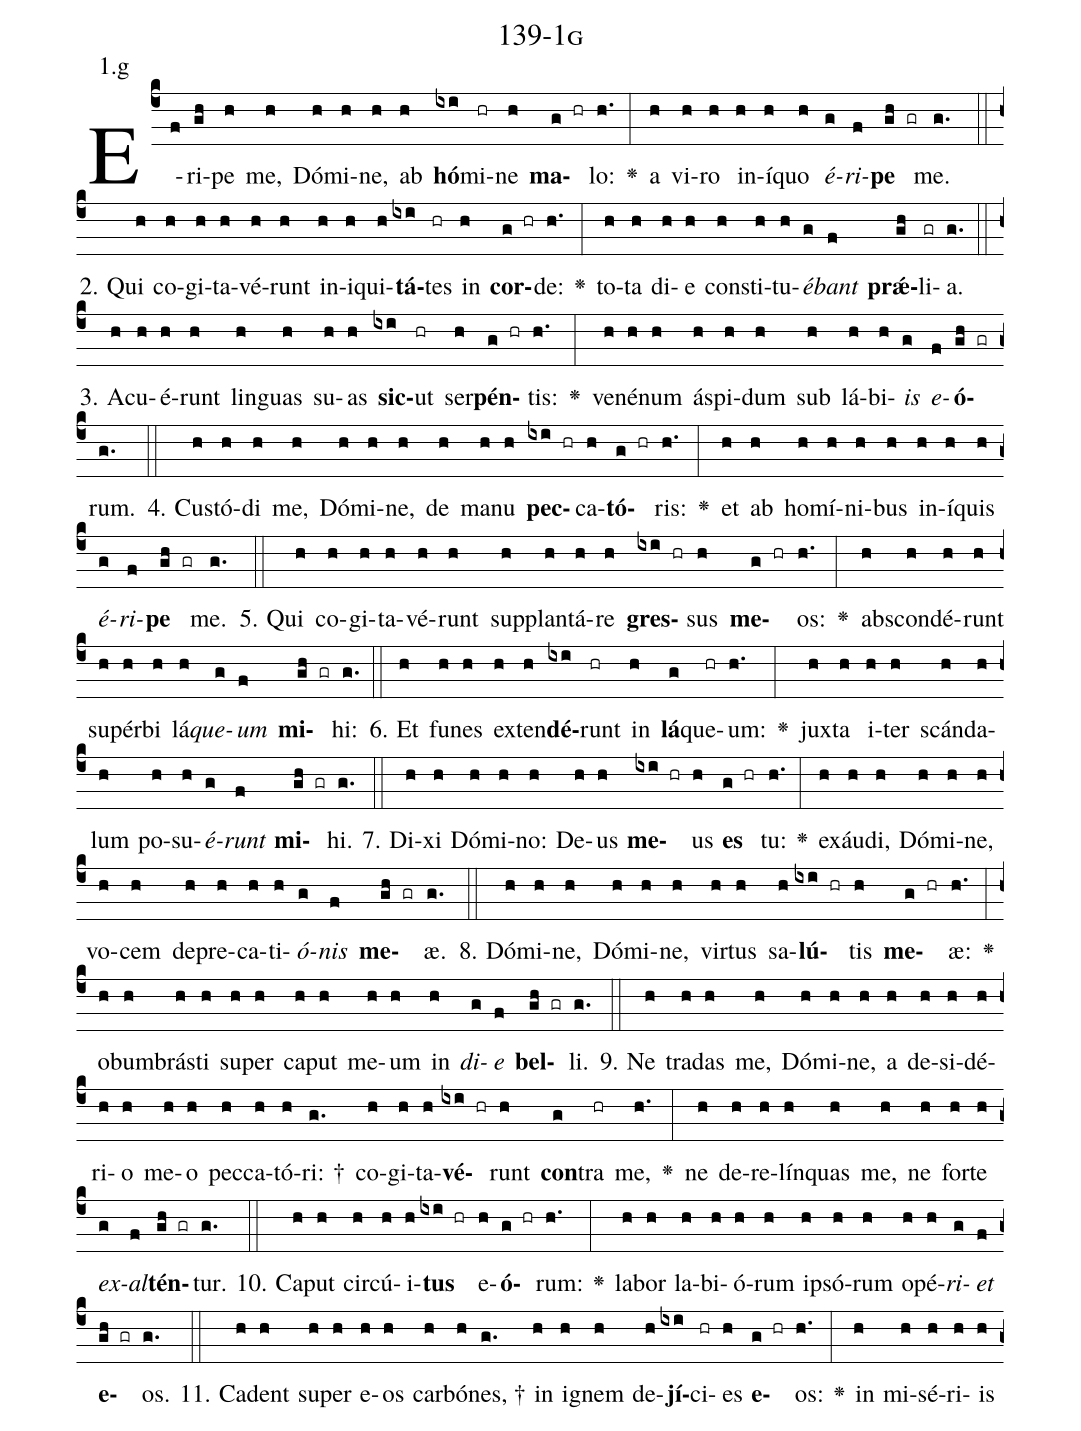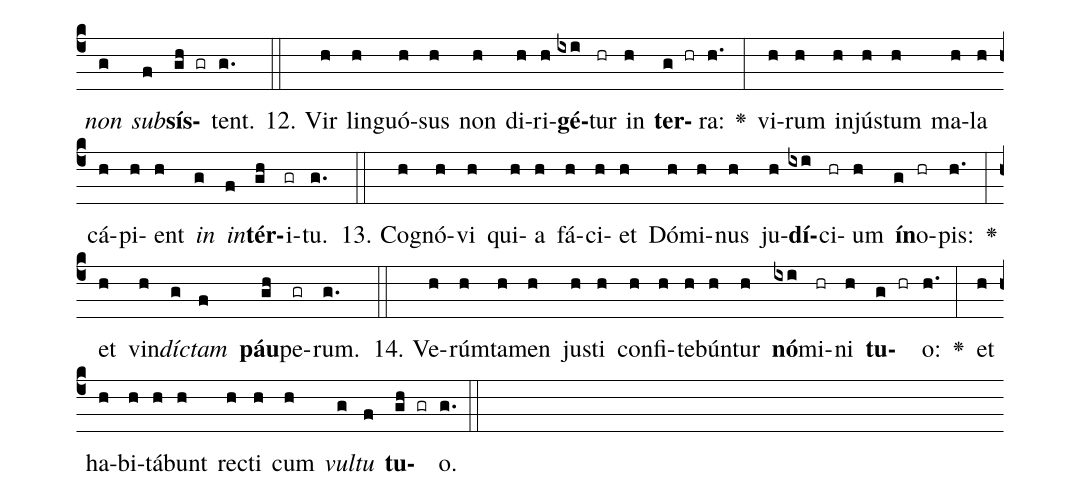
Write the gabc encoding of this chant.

name: 139-1g;
annotation: 1.g;
%%
(c4)E(f)ri(gh)pe(h) me,(h) Dó(h)mi(h)ne,(h) ab(h) <b>hó</b>(ixi)mi(hr)ne(h) <b>ma</b>(g hr)lo:(h.) <v>\greheightstar</v>(:) a(h) vi(h)ro(h) in(h)í(h)quo(h) <i>é</i>(g)<i>ri</i>(f)<b>pe</b>(gh gr) me.(g.) (::)
2. Qui(h) co(h)gi(h)ta(h)vé(h)runt(h) in(h)i(h)qui(h)<b>tá</b>(ixi)tes(hr) in(h) <b>cor</b>(g hr)de:(h.) <v>\greheightstar</v>(:) to(h)ta(h) di(h)e(h) con(h)sti(h)tu(h)<i>é</i>(g)<i>bant</i>(f) <b>prǽ</b>(gh)li(gr)a.(g.) (::)
3. A(h)cu(h)é(h)runt(h) lin(h)guas(h) su(h)as(h) <b>sic</b>(ixi)ut(hr) ser(h)<b>pén</b>(g hr)tis:(h.) <v>\greheightstar</v>(:) ve(h)né(h)num(h) ás(h)pi(h)dum(h) sub(h) lá(h)bi(h)<i>is</i>(g) <i>e</i>(f)<b>ó</b>(gh gr)rum.(g.) (::)
4. Cus(h)tó(h)di(h) me,(h) Dó(h)mi(h)ne,(h) de(h) ma(h)nu(h) <b>pec</b>(ixi hr)ca(h)<b>tó</b>(g hr)ris:(h.) <v>\greheightstar</v>(:) et(h) ab(h) ho(h)mí(h)ni(h)bus(h) in(h)í(h)quis(h) <i>é</i>(g)<i>ri</i>(f)<b>pe</b>(gh gr) me.(g.) (::)
5. Qui(h) co(h)gi(h)ta(h)vé(h)runt(h) sup(h)plan(h)tá(h)re(h) <b>gres</b>(ixi hr)sus(h) <b>me</b>(g hr)os:(h.) <v>\greheightstar</v>(:) abs(h)con(h)dé(h)runt(h) su(h)pér(h)bi(h) lá(h)<i>que</i>(g)<i>um</i>(f) <b>mi</b>(gh gr)hi:(g.) (::)
6. Et(h) fu(h)nes(h) ex(h)ten(h)<b>dé</b>(ixi)runt(hr) in(h) <b>lá</b>(g)que(hr)um:(h.) <v>\greheightstar</v>(:) jux(h)ta(h) i(h)ter(h) scán(h)da(h)lum(h) po(h)su(h)<i>é</i>(g)<i>runt</i>(f) <b>mi</b>(gh gr)hi.(g.) (::)
7. Di(h)xi(h) Dó(h)mi(h)no:(h) De(h)us(h) <b>me</b>(ixi hr)us(h) <b>es</b>(g hr) tu:(h.) <v>\greheightstar</v>(:) ex(h)áu(h)di,(h) Dó(h)mi(h)ne,(h) vo(h)cem(h) de(h)pre(h)ca(h)ti(h)<i>ó</i>(g)<i>nis</i>(f) <b>me</b>(gh gr)æ.(g.) (::)
8. Dó(h)mi(h)ne,(h) Dó(h)mi(h)ne,(h) vir(h)tus(h) sa(h)<b>lú</b>(ixi hr)tis(h) <b>me</b>(g hr)æ:(h.) <v>\greheightstar</v>(:) ob(h)um(h)brás(h)ti(h) su(h)per(h) ca(h)put(h) me(h)um(h) in(h) <i>di</i>(g)<i>e</i>(f) <b>bel</b>(gh gr)li.(g.) (::)
9. Ne(h) tra(h)das(h) me,(h) Dó(h)mi(h)ne,(h) a(h) de(h)si(h)dé(h)ri(h)o(h) me(h)o(h) pec(h)ca(h)tó(h)ri: †(g.) co(h)gi(h)ta(h)<b>vé</b>(ixi hr)runt(h) <b>con</b>(g)tra(hr) me,(h.) <v>\greheightstar</v>(:) ne(h) de(h)re(h)lín(h)quas(h) me,(h) ne(h) for(h)te(h) <i>ex</i>(g)<i>al</i>(f)<b>tén</b>(gh gr)tur.(g.) (::)
10. Ca(h)put(h) cir(h)cú(h)i(h)<b>tus</b>(ixi hr) e(h)<b>ó</b>(g hr)rum:(h.) <v>\greheightstar</v>(:) la(h)bor(h) la(h)bi(h)ó(h)rum(h) ip(h)só(h)rum(h) o(h)pé(h)<i>ri</i>(g)<i>et</i>(f) <b>e</b>(gh gr)os.(g.) (::)
11. Ca(h)dent(h) su(h)per(h) e(h)os(h) car(h)bó(h)nes, †(g.) in(h) i(h)gnem(h) de(h)<b>jí</b>(ixi)ci(hr)es(h) <b>e</b>(g hr)os:(h.) <v>\greheightstar</v>(:) in(h) mi(h)sé(h)ri(h)is(h) <i>non</i>(g) <i>sub</i>(f)<b>sís</b>(gh gr)tent.(g.) (::)
12. Vir(h) lin(h)guó(h)sus(h) non(h) di(h)ri(h)<b>gé</b>(ixi)tur(hr) in(h) <b>ter</b>(g hr)ra:(h.) <v>\greheightstar</v>(:) vi(h)rum(h) in(h)jús(h)tum(h) ma(h)la(h) cá(h)pi(h)ent(h) <i>in</i>(g) <i>in</i>(f)<b>tér</b>(gh)i(gr)tu.(g.) (::)
13. Co(h)gnó(h)vi(h) qui(h)a(h) fá(h)ci(h)et(h) Dó(h)mi(h)nus(h) ju(h)<b>dí</b>(ixi)ci(hr)um(h) <b>ín</b>(g)o(hr)pis:(h.) <v>\greheightstar</v>(:) et(h) vin(h)<i>díc</i>(g)<i>tam</i>(f) <b>páu</b>(gh)pe(gr)rum.(g.) (::)
14. Ve(h)rúm(h)ta(h)men(h) jus(h)ti(h) con(h)fi(h)te(h)bún(h)tur(h) <b>nó</b>(ixi)mi(hr)ni(h) <b>tu</b>(g hr)o:(h.) <v>\greheightstar</v>(:) et(h) ha(h)bi(h)tá(h)bunt(h) rec(h)ti(h) cum(h) <i>vul</i>(g)<i>tu</i>(f) <b>tu</b>(gh gr)o.(g.) (::)
